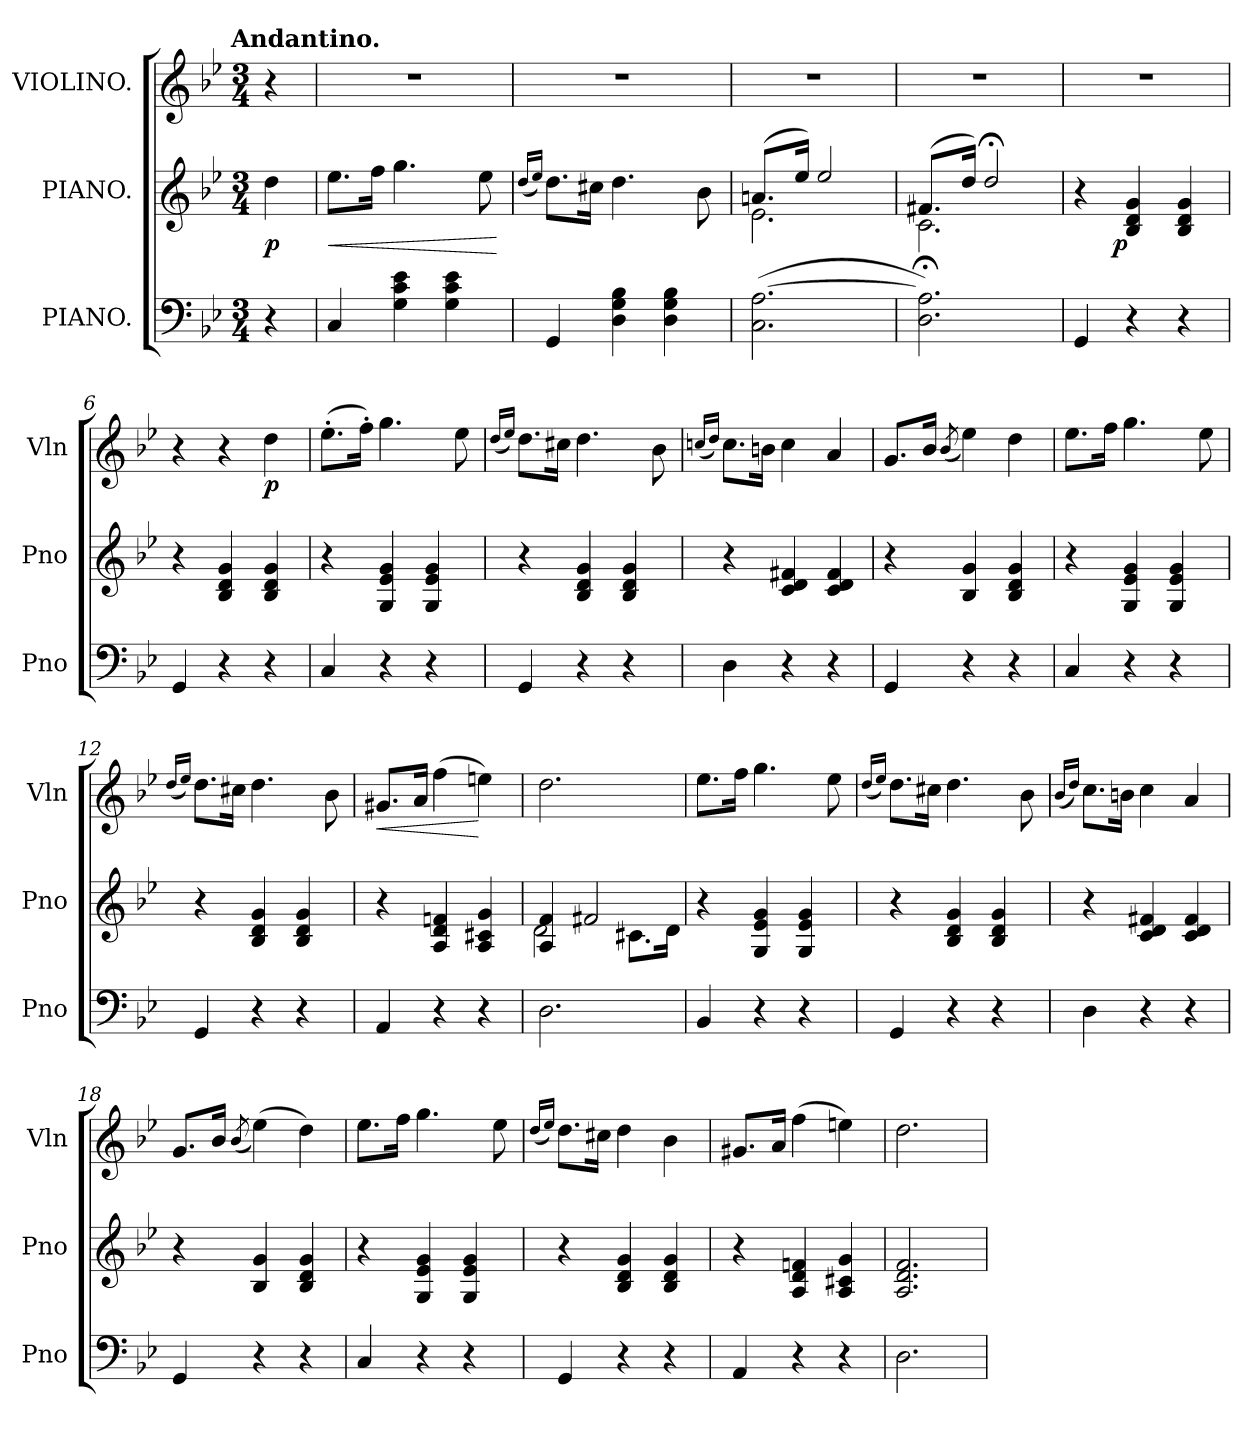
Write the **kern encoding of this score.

**kern	**kern	**dynam	**kern	**dynam
*part3	*part2	*part2	*part1	*part1
*staff3	*staff2	*staff2	*staff1	*staff1
*I"PIANO.	*I"PIANO.	*	*I"VIOLINO.	*
*I'Pno	*I'Pno	*	*I'Vln	*
*clefF4	*clefG2	*	*clefG2	*
*k[b-e-]	*k[b-e-]	*	*k[b-e-]	*
*g:	*g:	*	*g:	*
!!LO:TX:omd:t=Andantino.
*M3/4	*M3/4	*	*M3/4	*
=	=	=	=	=
4r	4dd\	p	4r	.
=1	=1	=1	=1	=1
!	!	!LO:HP:b	!	!
4C/	8.ee-\L	<	2.r	.
.	16ff\Jk	.	.	.
4G\ 4c\ 4e-\	4.gg\	.	.	.
4G\ 4c\ 4e-\	.	.	.	.
.	8ee-\	.	.	.
.	.	[	.	.
=2	=2	=2	=2	=2
.	(16qqdd/LL	.	.	.
.	16qqee-/JJ)	.	.	.
4GG/	8.dd\L	.	2.r	.
.	16cc#X\Jk	.	.	.
4D\ 4G\ 4B-\	4.dd\	.	.	.
4D\ 4G\ 4B-\	.	.	.	.
.	8b-\	.	.	.
=3	=3	=3	=3	=3
*	*^	*	*	*
(<2.C\ [2.A\	(8.an/L	2.e-\	.	2.r	.
.	16ee-/Jk)	.	.	.	.
.	2ee-/	.	.	.	.
=4	=4	=4	=4	=4	=4
2.D;<\ 2.A];<\)	(8.f#X/L	2.c\	.	2.r	.
.	16dd/Jk)	.	.	.	.
.	2dd;</	.	.	.	.
*	*v	*v	*	*	*
=5	=5	=5	=5	=5
4GG/	4r	.	2.r	.
!	!	!LO:DY:rj	!	!
4r	4B-/ 4d/ 4g/	p	.	.
4r	4B-/ 4d/ 4g/	.	.	.
=6	=6	=6	=6	=6
4GG/	4r	.	4r	.
4r	4B-/ 4d/ 4g/	.	4r	.
4r	4B-/ 4d/ 4g/	.	4dd\	p
=7	=7	=7	=7	=7
4C/	4r	.	(8.ee-'\L	.
.	.	.	16ff'\Jk)	.
4r	4G/ 4e-/ 4g/	.	4.gg\	.
4r	4G/ 4e-/ 4g/	.	.	.
.	.	.	8ee-\	.
=8	=8	=8	=8	=8
.	.	.	(16qqdd/LL	.
.	.	.	16qqee-/JJ)	.
4GG/	4r	.	8.dd\L	.
.	.	.	16cc#X\Jk	.
4r	4B-/ 4d/ 4g/	.	4.dd\	.
4r	4B-/ 4d/ 4g/	.	.	.
.	.	.	8b-\	.
=9	=9	=9	=9	=9
.	.	.	(16qqccn/LL	.
.	.	.	16qqdd/JJ)	.
4D\	4r	.	8.cc\L	.
.	.	.	16bn\Jk	.
4r	4c/ 4d/ 4f#X/	.	4cc\	.
4r	4c/ 4d/ 4f#/	.	4a/	.
=10	=10	=10	=10	=10
4GG/	4r	.	8.g/L	.
.	.	.	16b-/Jk	.
.	.	.	(>8qb-/	.
4r	4B-/ 4g/	.	4ee-\)	.
4r	4B-/ 4d/ 4g/	.	4dd\	.
=11	=11	=11	=11	=11
4C/	4r	.	8.ee-\L	.
.	.	.	16ff\Jk	.
4r	4G/ 4e-/ 4g/	.	4.gg\	.
4r	4G/ 4e-/ 4g/	.	.	.
.	.	.	8ee-\	.
=12	=12	=12	=12	=12
.	.	.	(16qqdd/LL	.
.	.	.	16qqee-/JJ)	.
4GG/	4r	.	8.dd\L	.
.	.	.	16cc#X\Jk	.
4r	4B-/ 4d/ 4g/	.	4.dd\	.
4r	4B-/ 4d/ 4g/	.	.	.
.	.	.	8b-\	.
=13	=13	=13	=13	=13
!	!	!	!	!LO:HP:b
4AA/	4r	.	8.g#X/L	<
.	.	.	16a/Jk	.
4r	4A/ 4d/ 4fn/	.	(4ff\	.
4r	4A/ 4c#X/ 4g/	.	4een\)	[
=14	=14	=14	=14	=14
*	*^	*	*	*
2.D\	4A/ 4f/	2d\	.	2.dd\	.
.	2f#X/	.	.	.	.
.	.	8.c#X\L	.	.	.
.	.	16d\Jk	.	.	.
*	*v	*v	*	*	*
=15	=15	=15	=15	=15
4BB-/	4r	.	8.ee-\L	.
.	.	.	16ff\Jk	.
4r	4G/ 4e-/ 4g/	.	4.gg\	.
4r	4G/ 4e-/ 4g/	.	.	.
.	.	.	8ee-\	.
=16	=16	=16	=16	=16
.	.	.	(16qqdd/LL	.
.	.	.	16qqee-/JJ)	.
4GG/	4r	.	8.dd\L	.
.	.	.	16cc#X\Jk	.
4r	4B-/ 4d/ 4g/	.	4.dd\	.
4r	4B-/ 4d/ 4g/	.	.	.
.	.	.	8b-\	.
=17	=17	=17	=17	=17
.	.	.	(16qqb-/LL	.
.	.	.	16qqdd/JJ)	.
4D\	4r	.	8.cc\L	.
.	.	.	16bn\Jk	.
4r	4c/ 4d/ 4f#X/	.	4cc\	.
4r	4c/ 4d/ 4f#/	.	4a/	.
=18	=18	=18	=18	=18
4GG/	4r	.	8.g/L	.
.	.	.	16b-/Jk	.
.	.	.	(8qb-/	.
4r	4B-/ 4g/	.	(4ee-\)	.
4r	4B-/ 4d/ 4g/	.	4dd\)	.
=19	=19	=19	=19	=19
4C/	4r	.	8.ee-\L	.
.	.	.	16ff\Jk	.
4r	4G/ 4e-/ 4g/	.	4.gg\	.
4r	4G/ 4e-/ 4g/	.	.	.
.	.	.	8ee-\	.
=20	=20	=20	=20	=20
.	.	.	(16qqdd/LL	.
.	.	.	16qqee-/JJ)	.
4GG/	4r	.	8.dd\L	.
.	.	.	16cc#X\Jk	.
4r	4B-/ 4d/ 4g/	.	4dd\	.
4r	4B-/ 4d/ 4g/	.	4b-\	.
=21	=21	=21	=21	=21
4AA/	4r	.	8.g#X/L	.
.	.	.	16a/Jk	.
4r	4A/ 4d/ 4fn/	.	(4ff\	.
4r	4A/ 4c#X/ 4g/	.	4een\)	.
=22	=22	=22	=22	=22
2.D\	2.A/ 2.d/ 2.f/	.	2.dd\	.
=	=	=	=	=
*-	*-	*-	*-	*-
